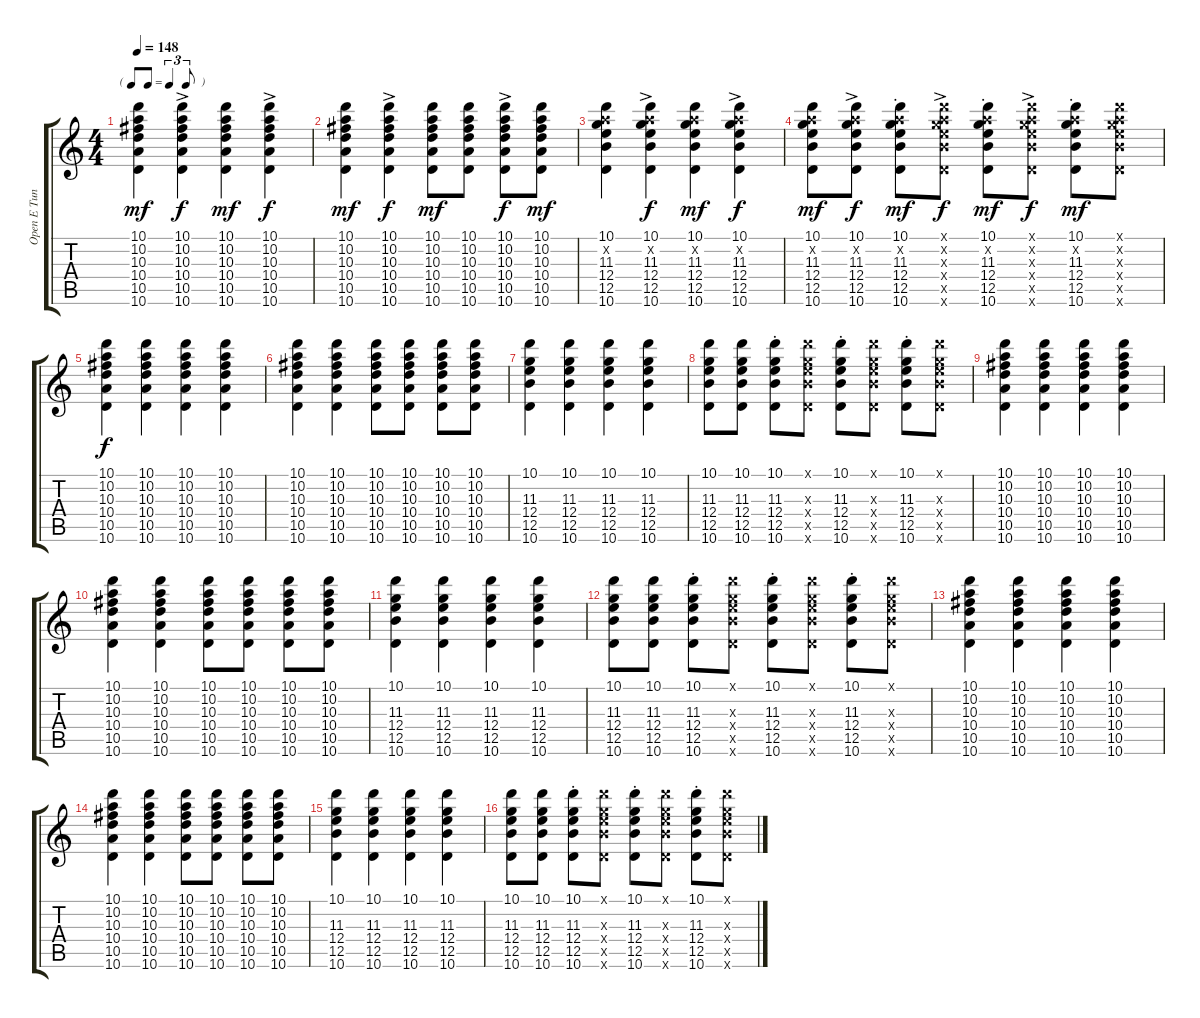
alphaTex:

\track ("Open E Tuning" "Open E Tun") {instrument acousticguitarnylon}
\staff {score tabs}
\tuning (E4 B3 Ab3 E3 B2 E2) {hide}
\ts (4 4)
\tf triplet8th
\tempo 148
\clef g2
\ks c
(10.1 10.2 10.3 10.4 10.5 10.6).4{dy mf instrument acousticguitarnylon} (10.1{ac} 10.2{ac} 10.3{ac} 10.4{ac} 10.5{ac} 10.6{ac}).4{dy f} (10.1 10.2 10.3 10.4 10.5 10.6).4{dy mf} (10.1{ac} 10.2{ac} 10.3{ac} 10.4{ac} 10.5{ac} 10.6{ac}).4{dy f} |
(10.1 10.2 10.3 10.4 10.5 10.6).4{dy mf} (10.1{ac} 10.2{ac} 10.3{ac} 10.4{ac} 10.5{ac} 10.6{ac}).4{dy f} (10.1 10.2 10.3 10.4 10.5 10.6).8{dy mf} (10.1 10.2 10.3 10.4 10.5 10.6).8 (10.1{ac} 10.2{ac} 10.3{ac} 10.4{ac} 10.5{ac} 10.6{ac}).8{dy f} (10.1 10.2 10.3 10.4 10.5 10.6).8{dy mf} |
(10.1 10.2{x} 11.3 12.4 12.5 10.6).4 (10.1{ac} 10.2{ac x} 11.3{ac} 12.4{ac} 12.5{ac} 10.6{ac}).4{dy f} (10.1 10.2{x} 11.3 12.4 12.5 10.6).4{dy mf} (10.1{ac} 10.2{ac x} 11.3{ac} 12.4{ac} 12.5{ac} 10.6{ac}).4{dy f} |
(10.1 10.2{x} 11.3 12.4 12.5 10.6).8{dy mf} (10.1{ac} 10.2{ac x} 11.3{ac} 12.4{ac} 12.5{ac} 10.6{ac}).8{dy f} (10.1{st} 10.2{st x} 11.3{st} 12.4{st} 12.5{st} 10.6{st}).8{dy mf} (10.1{ac x} 10.2{ac x} 11.3{ac x} 12.4{ac x} 12.5{ac x} 10.6{ac x}).8{dy f} (10.1{st} 10.2{st x} 11.3{st} 12.4{st} 12.5{st} 10.6{st}).8{dy mf} (10.1{ac x} 10.2{ac x} 11.3{ac x} 12.4{ac x} 12.5{ac x} 10.6{ac x}).8{dy f} (10.1{st} 10.2{st x} 11.3{st} 12.4{st} 12.5{st} 10.6{st}).8{dy mf} (10.1{x} 10.2{x} 11.3{x} 12.4{x} 12.5{x} 10.6{x}).8 |
(10.1 10.2 10.3 10.4 10.5 10.6).4{dy f} (10.1 10.2 10.3 10.4 10.5 10.6).4 (10.1 10.2 10.3 10.4 10.5 10.6).4 (10.1 10.2 10.3 10.4 10.5 10.6).4 |
(10.1 10.2 10.3 10.4 10.5 10.6).4 (10.1 10.2 10.3 10.4 10.5 10.6).4 (10.1 10.2 10.3 10.4 10.5 10.6).8 (10.1 10.2 10.3 10.4 10.5 10.6).8 (10.1 10.2 10.3 10.4 10.5 10.6).8 (10.1 10.2 10.3 10.4 10.5 10.6).8 |
(10.1 11.3 12.4 12.5 10.6).4 (10.1 11.3 12.4 12.5 10.6).4 (10.1 11.3 12.4 12.5 10.6).4 (10.1 11.3 12.4 12.5 10.6).4 |
(10.1 11.3 12.4 12.5 10.6).8 (10.1 11.3 12.4 12.5 10.6).8 (10.1{st} 11.3{st} 12.4{st} 12.5{st} 10.6{st}).8 (10.1{x} 11.3{x} 12.4{x} 12.5{x} 10.6{x}).8 (10.1{st} 11.3{st} 12.4{st} 12.5{st} 10.6{st}).8 (10.1{x} 11.3{x} 12.4{x} 12.5{x} 10.6{x}).8 (10.1{st} 11.3{st} 12.4{st} 12.5{st} 10.6{st}).8 (10.1{x} 11.3{x} 12.4{x} 12.5{x} 10.6{x}).8 |
(10.1 10.2 10.3 10.4 10.5 10.6).4 (10.1 10.2 10.3 10.4 10.5 10.6).4 (10.1 10.2 10.3 10.4 10.5 10.6).4 (10.1 10.2 10.3 10.4 10.5 10.6).4 |
(10.1 10.2 10.3 10.4 10.5 10.6).4 (10.1 10.2 10.3 10.4 10.5 10.6).4 (10.1 10.2 10.3 10.4 10.5 10.6).8 (10.1 10.2 10.3 10.4 10.5 10.6).8 (10.1 10.2 10.3 10.4 10.5 10.6).8 (10.1 10.2 10.3 10.4 10.5 10.6).8 |
(10.1 11.3 12.4 12.5 10.6).4 (10.1 11.3 12.4 12.5 10.6).4 (10.1 11.3 12.4 12.5 10.6).4 (10.1 11.3 12.4 12.5 10.6).4 |
(10.1 11.3 12.4 12.5 10.6).8 (10.1 11.3 12.4 12.5 10.6).8 (10.1{st} 11.3{st} 12.4{st} 12.5{st} 10.6{st}).8 (10.1{x} 11.3{x} 12.4{x} 12.5{x} 10.6{x}).8 (10.1{st} 11.3{st} 12.4{st} 12.5{st} 10.6{st}).8 (10.1{x} 11.3{x} 12.4{x} 12.5{x} 10.6{x}).8 (10.1{st} 11.3{st} 12.4{st} 12.5{st} 10.6{st}).8 (10.1{x} 11.3{x} 12.4{x} 12.5{x} 10.6{x}).8 |
(10.1 10.2 10.3 10.4 10.5 10.6).4 (10.1 10.2 10.3 10.4 10.5 10.6).4 (10.1 10.2 10.3 10.4 10.5 10.6).4 (10.1 10.2 10.3 10.4 10.5 10.6).4 |
(10.1 10.2 10.3 10.4 10.5 10.6).4 (10.1 10.2 10.3 10.4 10.5 10.6).4 (10.1 10.2 10.3 10.4 10.5 10.6).8 (10.1 10.2 10.3 10.4 10.5 10.6).8 (10.1 10.2 10.3 10.4 10.5 10.6).8 (10.1 10.2 10.3 10.4 10.5 10.6).8 |
(10.1 11.3 12.4 12.5 10.6).4 (10.1 11.3 12.4 12.5 10.6).4 (10.1 11.3 12.4 12.5 10.6).4 (10.1 11.3 12.4 12.5 10.6).4 |
(10.1 11.3 12.4 12.5 10.6).8 (10.1 11.3 12.4 12.5 10.6).8 (10.1{st} 11.3{st} 12.4{st} 12.5{st} 10.6{st}).8 (10.1{x} 11.3{x} 12.4{x} 12.5{x} 10.6{x}).8 (10.1{st} 11.3{st} 12.4{st} 12.5{st} 10.6{st}).8 (10.1{x} 11.3{x} 12.4{x} 12.5{x} 10.6{x}).8 (10.1{st} 11.3{st} 12.4{st} 12.5{st} 10.6{st}).8 (10.1{x} 11.3{x} 12.4{x} 12.5{x} 10.6{x}).8
